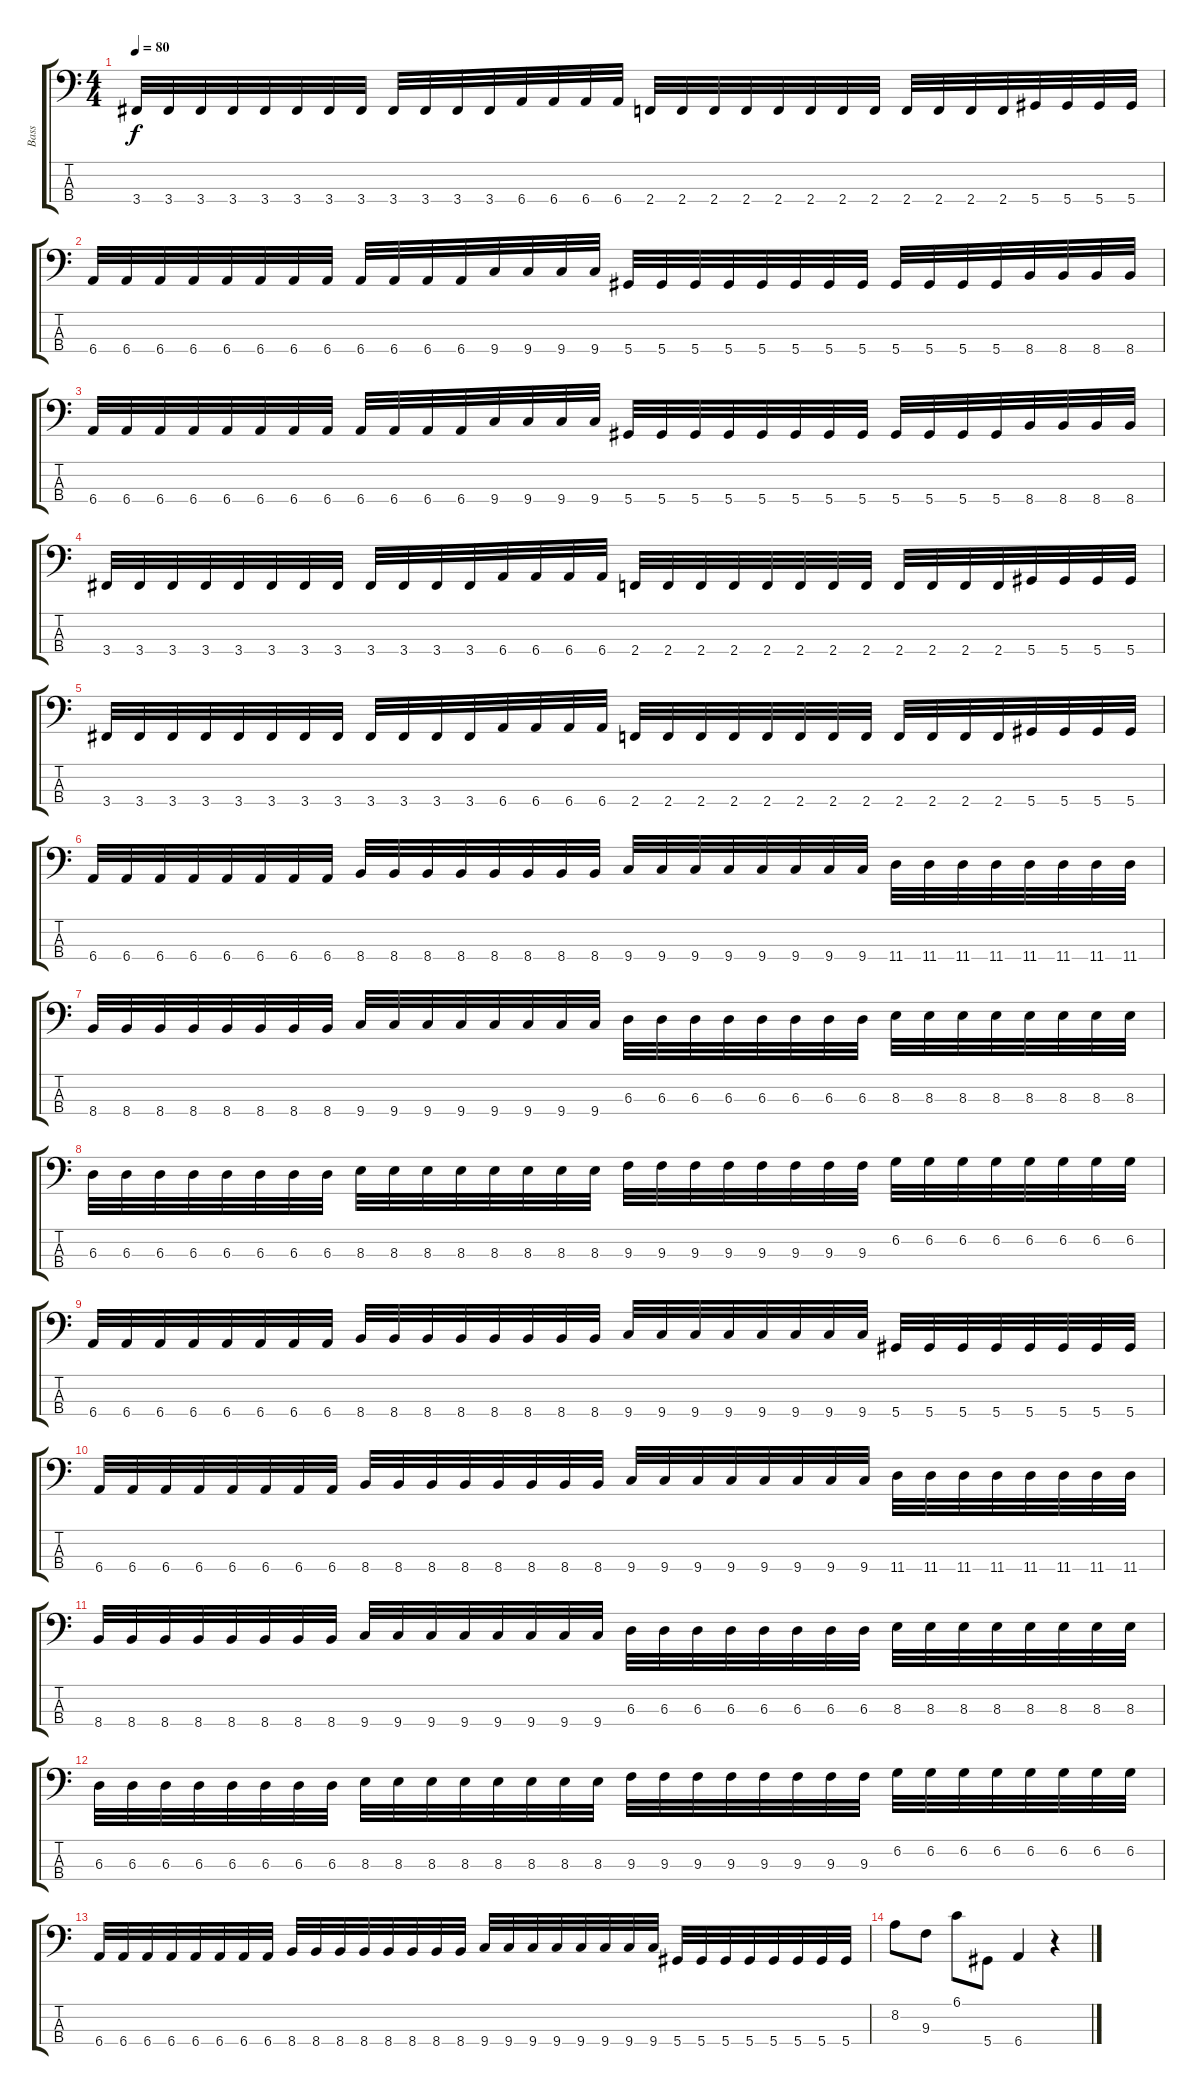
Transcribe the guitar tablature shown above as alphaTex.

\track ("Bass" "Bass") {instrument electricbassfinger}
\staff {score tabs}
\tuning (Gb2 Db2 Ab1 Eb1) {hide}
\ts (4 4)
\tempo 80
\clef f4
\ks c
3.4.32{dy f} 3.4.32 3.4.32 3.4.32 3.4.32 3.4.32 3.4.32 3.4.32 3.4.32 3.4.32 3.4.32 3.4.32 6.4.32 6.4.32 6.4.32 6.4.32 2.4.32 2.4.32 2.4.32 2.4.32 2.4.32 2.4.32 2.4.32 2.4.32 2.4.32 2.4.32 2.4.32 2.4.32 5.4.32 5.4.32 5.4.32 5.4.32 |
6.4.32 6.4.32 6.4.32 6.4.32 6.4.32 6.4.32 6.4.32 6.4.32 6.4.32 6.4.32 6.4.32 6.4.32 9.4.32 9.4.32 9.4.32 9.4.32 5.4.32 5.4.32 5.4.32 5.4.32 5.4.32 5.4.32 5.4.32 5.4.32 5.4.32 5.4.32 5.4.32 5.4.32 8.4.32 8.4.32 8.4.32 8.4.32 |
6.4.32 6.4.32 6.4.32 6.4.32 6.4.32 6.4.32 6.4.32 6.4.32 6.4.32 6.4.32 6.4.32 6.4.32 9.4.32 9.4.32 9.4.32 9.4.32 5.4.32 5.4.32 5.4.32 5.4.32 5.4.32 5.4.32 5.4.32 5.4.32 5.4.32 5.4.32 5.4.32 5.4.32 8.4.32 8.4.32 8.4.32 8.4.32 |
3.4.32 3.4.32 3.4.32 3.4.32 3.4.32 3.4.32 3.4.32 3.4.32 3.4.32 3.4.32 3.4.32 3.4.32 6.4.32 6.4.32 6.4.32 6.4.32 2.4.32 2.4.32 2.4.32 2.4.32 2.4.32 2.4.32 2.4.32 2.4.32 2.4.32 2.4.32 2.4.32 2.4.32 5.4.32 5.4.32 5.4.32 5.4.32 |
3.4.32 3.4.32 3.4.32 3.4.32 3.4.32 3.4.32 3.4.32 3.4.32 3.4.32 3.4.32 3.4.32 3.4.32 6.4.32 6.4.32 6.4.32 6.4.32 2.4.32 2.4.32 2.4.32 2.4.32 2.4.32 2.4.32 2.4.32 2.4.32 2.4.32 2.4.32 2.4.32 2.4.32 5.4.32 5.4.32 5.4.32 5.4.32 |
6.4.32 6.4.32 6.4.32 6.4.32 6.4.32 6.4.32 6.4.32 6.4.32 8.4.32 8.4.32 8.4.32 8.4.32 8.4.32 8.4.32 8.4.32 8.4.32 9.4.32 9.4.32 9.4.32 9.4.32 9.4.32 9.4.32 9.4.32 9.4.32 11.4.32 11.4.32 11.4.32 11.4.32 11.4.32 11.4.32 11.4.32 11.4.32 |
8.4.32 8.4.32 8.4.32 8.4.32 8.4.32 8.4.32 8.4.32 8.4.32 9.4.32 9.4.32 9.4.32 9.4.32 9.4.32 9.4.32 9.4.32 9.4.32 6.3.32 6.3.32 6.3.32 6.3.32 6.3.32 6.3.32 6.3.32 6.3.32 8.3.32 8.3.32 8.3.32 8.3.32 8.3.32 8.3.32 8.3.32 8.3.32 |
6.3.32 6.3.32 6.3.32 6.3.32 6.3.32 6.3.32 6.3.32 6.3.32 8.3.32 8.3.32 8.3.32 8.3.32 8.3.32 8.3.32 8.3.32 8.3.32 9.3.32 9.3.32 9.3.32 9.3.32 9.3.32 9.3.32 9.3.32 9.3.32 6.2.32 6.2.32 6.2.32 6.2.32 6.2.32 6.2.32 6.2.32 6.2.32 |
6.4.32 6.4.32 6.4.32 6.4.32 6.4.32 6.4.32 6.4.32 6.4.32 8.4.32 8.4.32 8.4.32 8.4.32 8.4.32 8.4.32 8.4.32 8.4.32 9.4.32 9.4.32 9.4.32 9.4.32 9.4.32 9.4.32 9.4.32 9.4.32 5.4.32 5.4.32 5.4.32 5.4.32 5.4.32 5.4.32 5.4.32 5.4.32 |
6.4.32 6.4.32 6.4.32 6.4.32 6.4.32 6.4.32 6.4.32 6.4.32 8.4.32 8.4.32 8.4.32 8.4.32 8.4.32 8.4.32 8.4.32 8.4.32 9.4.32 9.4.32 9.4.32 9.4.32 9.4.32 9.4.32 9.4.32 9.4.32 11.4.32 11.4.32 11.4.32 11.4.32 11.4.32 11.4.32 11.4.32 11.4.32 |
8.4.32 8.4.32 8.4.32 8.4.32 8.4.32 8.4.32 8.4.32 8.4.32 9.4.32 9.4.32 9.4.32 9.4.32 9.4.32 9.4.32 9.4.32 9.4.32 6.3.32 6.3.32 6.3.32 6.3.32 6.3.32 6.3.32 6.3.32 6.3.32 8.3.32 8.3.32 8.3.32 8.3.32 8.3.32 8.3.32 8.3.32 8.3.32 |
6.3.32 6.3.32 6.3.32 6.3.32 6.3.32 6.3.32 6.3.32 6.3.32 8.3.32 8.3.32 8.3.32 8.3.32 8.3.32 8.3.32 8.3.32 8.3.32 9.3.32 9.3.32 9.3.32 9.3.32 9.3.32 9.3.32 9.3.32 9.3.32 6.2.32 6.2.32 6.2.32 6.2.32 6.2.32 6.2.32 6.2.32 6.2.32 |
6.4.32 6.4.32 6.4.32 6.4.32 6.4.32 6.4.32 6.4.32 6.4.32 8.4.32 8.4.32 8.4.32 8.4.32 8.4.32 8.4.32 8.4.32 8.4.32 9.4.32 9.4.32 9.4.32 9.4.32 9.4.32 9.4.32 9.4.32 9.4.32 5.4.32 5.4.32 5.4.32 5.4.32 5.4.32 5.4.32 5.4.32 5.4.32 |
8.2.8 9.3.8 6.1.8 5.4.8 6.4.4 r.4
